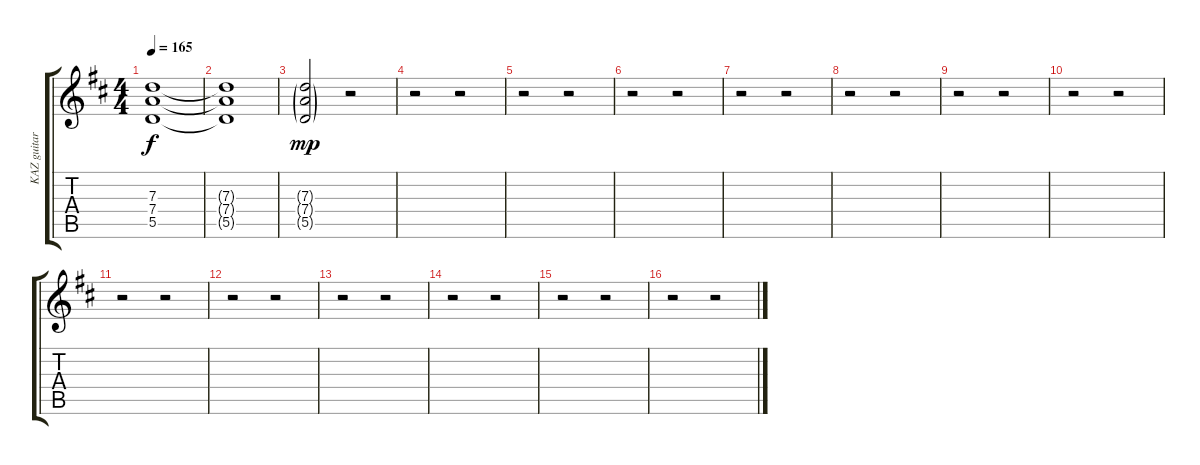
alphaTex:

\track ("KAZ guitar" "KAZ guitar") {instrument distortionguitar}
\staff {score tabs}
\tuning (E4 B3 G3 D3 A2 D2) {hide}
\ts (4 4)
\tempo 165
\clef g2
\ks d
(7.3 7.4 5.5).1{dy f} |
(7.3{t} 7.4{t} 5.5{t}).1 |
(7.3{g} 7.4{g} 5.5{g}).2{dy mp} r.2 |
r.2 r.2 |
r.2 r.2 |
r.2 r.2 |
r.2 r.2 |
r.2 r.2 |
r.2 r.2 |
r.2 r.2 |
r.2 r.2 |
r.2 r.2 |
r.2 r.2 |
r.2 r.2 |
r.2 r.2 |
r.2 r.2
